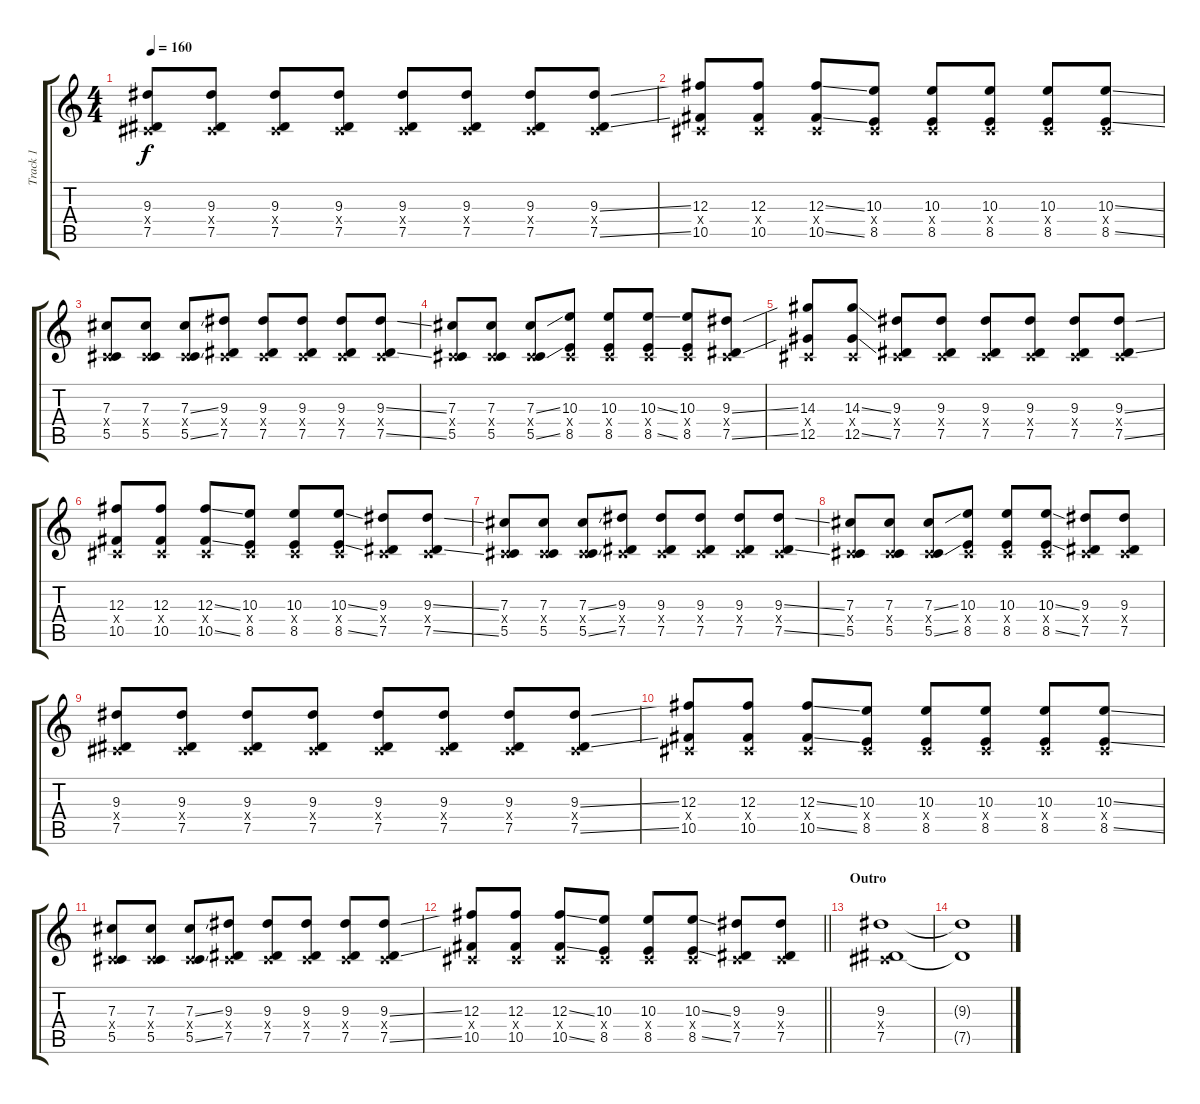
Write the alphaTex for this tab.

\track ("Track 1" "Track 1") {instrument distortionguitar}
\staff {score tabs}
\tuning (Eb4 Bb3 Gb3 Db3 Ab2 Eb2) {hide}
\ts (4 4)
\tempo 160
\clef g2
\ks c
(9.3 0.4{x} 7.5).8{dy f} (9.3 0.4{x} 7.5).8 (9.3 0.4{x} 7.5).8 (9.3 0.4{x} 7.5).8 (9.3 0.4{x} 7.5).8 (9.3 0.4{x} 7.5).8 (9.3 0.4{x} 7.5).8 (9.3{ss} 0.4{x} 7.5{ss}).8 |
(12.3 0.4{x} 10.5).8 (12.3 0.4{x} 10.5).8 (12.3{ss} 0.4{x} 10.5{ss}).8 (10.3 0.4{x} 8.5).8 (10.3 0.4{x} 8.5).8 (10.3 0.4{x} 8.5).8 (10.3 0.4{x} 8.5).8 (10.3{ss} 0.4{x} 8.5{ss}).8 |
(7.3 0.4{x} 5.5).8 (7.3 0.4{x} 5.5).8 (7.3{ss} 0.4{x} 5.5{ss}).8 (9.3 0.4{x} 7.5).8 (9.3 0.4{x} 7.5).8 (9.3 0.4{x} 7.5).8 (9.3 0.4{x} 7.5).8 (9.3{ss} 0.4{x} 7.5{ss}).8 |
(7.3 0.4{x} 5.5).8 (7.3 0.4{x} 5.5).8 (7.3{ss} 0.4{x} 5.5{ss}).8 (10.3 0.4{x} 8.5).8 (10.3 0.4{x} 8.5).8 (10.3{ss} 0.4{x} 8.5{ss}).8 (10.3 0.4{x} 8.5).8 (9.3{ss} 0.4{x} 7.5{ss}).8 |
(14.3 0.4{x} 12.5).8 (14.3{ss} 0.4{x} 12.5{ss}).8 (9.3 0.4{x} 7.5).8 (9.3 0.4{x} 7.5).8 (9.3 0.4{x} 7.5).8 (9.3 0.4{x} 7.5).8 (9.3 0.4{x} 7.5).8 (9.3{ss} 0.4{x} 7.5{ss}).8 |
(12.3 0.4{x} 10.5).8 (12.3 0.4{x} 10.5).8 (12.3{ss} 0.4{x} 10.5{ss}).8 (10.3 0.4{x} 8.5).8 (10.3 0.4{x} 8.5).8 (10.3{ss} 0.4{x} 8.5{ss}).8 (9.3 0.4{x} 7.5).8 (9.3{ss} 0.4{x} 7.5{ss}).8 |
(7.3 0.4{x} 5.5).8 (7.3 0.4{x} 5.5).8 (7.3{ss} 0.4{x} 5.5{ss}).8 (9.3 0.4{x} 7.5).8 (9.3 0.4{x} 7.5).8 (9.3 0.4{x} 7.5).8 (9.3 0.4{x} 7.5).8 (9.3{ss} 0.4{x} 7.5{ss}).8 |
(7.3 0.4{x} 5.5).8 (7.3 0.4{x} 5.5).8 (7.3{ss} 0.4{x} 5.5{ss}).8 (10.3 0.4{x} 8.5).8 (10.3 0.4{x} 8.5).8 (10.3{ss} 0.4{x} 8.5{ss}).8 (9.3 0.4{x} 7.5).8 (9.3 0.4{x} 7.5).8 |
(9.3 0.4{x} 7.5).8 (9.3 0.4{x} 7.5).8 (9.3 0.4{x} 7.5).8 (9.3 0.4{x} 7.5).8 (9.3 0.4{x} 7.5).8 (9.3 0.4{x} 7.5).8 (9.3 0.4{x} 7.5).8 (9.3{ss} 0.4{x} 7.5{ss}).8 |
(12.3 0.4{x} 10.5).8 (12.3 0.4{x} 10.5).8 (12.3{ss} 0.4{x} 10.5{ss}).8 (10.3 0.4{x} 8.5).8 (10.3 0.4{x} 8.5).8 (10.3 0.4{x} 8.5).8 (10.3 0.4{x} 8.5).8 (10.3{ss} 0.4{x} 8.5{ss}).8 |
(7.3 0.4{x} 5.5).8 (7.3 0.4{x} 5.5).8 (7.3{ss} 0.4{x} 5.5{ss}).8 (9.3 0.4{x} 7.5).8 (9.3 0.4{x} 7.5).8 (9.3 0.4{x} 7.5).8 (9.3 0.4{x} 7.5).8 (9.3{ss} 0.4{x} 7.5{ss}).8 |
\barLineRight lightlight
(12.3 0.4{x} 10.5).8 (12.3 0.4{x} 10.5).8 (12.3{ss} 0.4{x} 10.5{ss}).8 (10.3 0.4{x} 8.5).8 (10.3 0.4{x} 8.5).8 (10.3{ss} 0.4{x} 8.5{ss}).8 (9.3 0.4{x} 7.5).8 (9.3 0.4{x} 7.5).8 |
\section ("" "Outro")
(9.3 0.4{x} 7.5).1{volume 0} |
(9.3{t} 7.5{t}).1
